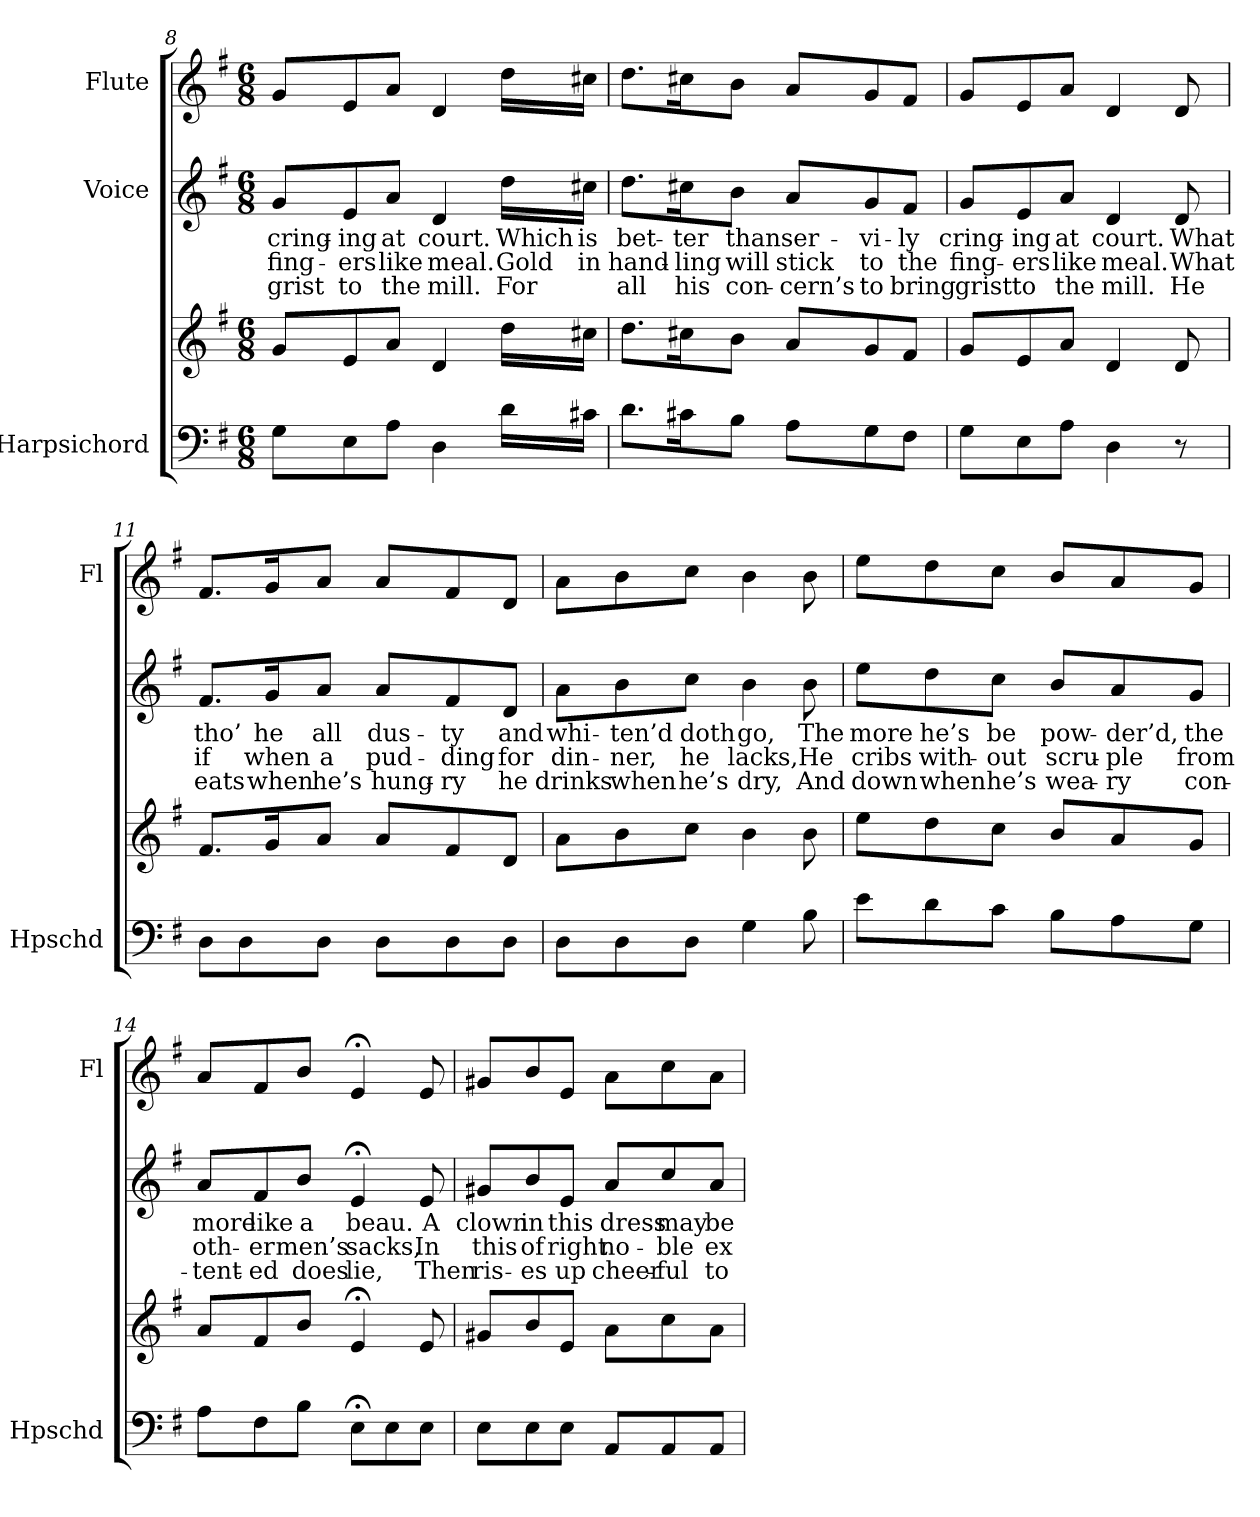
**kern	**kern	**kern	**text	**text	**text	**kern
*part3	*part3	*part2	*part2	*part2	*part2	*part1
*staff4	*staff3	*staff2	*staff2	*staff2	*staff2	*staff1
*I"Harpsichord	*	*I"Voice	*	*	*	*I"Flute
*I'Hpschd	*	*	*	*	*	*I'Fl
*clefF4	*clefG2	*clefG2	*	*	*	*clefG2
*k[f#]	*k[f#]	*k[f#]	*	*	*	*k[f#]
*M6/8	*M6/8	*M6/8	*	*	*	*M6/8
=8	=8	=8	=8	=8	=8	=8
!	!	!	!LO:LY:b	!LO:LY:b	!LO:LY:b	!
8G\L	8g/L	8g/L	cring-	fing-	grist	8g/L
!	!	!	!LO:LY:b	!LO:LY:b	!LO:LY:b	!
8E\	8e/	8e/	-ing	-ers	to	8e/
!	!	!	!LO:LY:b	!LO:LY:b	!LO:LY:b	!
8A\J	8a/J	8a/J	at	like	the	8a/J
!	!	!	!LO:LY:b	!LO:LY:b	!LO:LY:b	!
4D\	4d/	4d/	court.	meal.	mill.	4d/
!	!	!	!LO:LY:b	!LO:LY:b	!LO:LY:b	!
16d\LL	16dd\LL	16dd\LL	Which	Gold	For	16dd\LL
!	!	!	!LO:LY:b	!LO:LY:b	!	!
16c#X\JJ	16cc#X\JJ	16cc#X\JJ	is	in	.	16cc#X\JJ
=9	=9	=9	=9	=9	=9	=9
!	!	!	!LO:LY:b	!LO:LY:b	!LO:LY:b	!
8.d\L	8.dd\L	8.dd\L	bet-	hand-	all	8.dd\L
!	!	!	!LO:LY:b	!LO:LY:b	!LO:LY:b	!
16c#X\K	16cc#X\K	16cc#X\K	-ter	-ling	his	16cc#X\K
!	!	!	!LO:LY:b	!LO:LY:b	!LO:LY:b	!
8B\J	8b\J	8b\J	than	will	con-	8b\J
!	!	!	!LO:LY:b	!LO:LY:b	!LO:LY:b	!
8A\L	8a/L	8a/L	ser-	stick	-cern’s	8a/L
!	!	!	!LO:LY:b	!LO:LY:b	!LO:LY:b	!
8G\	8g/	8g/	-vi-	to	to	8g/
!	!	!	!LO:LY:b	!LO:LY:b	!LO:LY:b	!
8F#\J	8f#/J	8f#/J	-ly	the	bring	8f#/J
=10	=10	=10	=10	=10	=10	=10
!	!	!	!LO:LY:b	!LO:LY:b	!LO:LY:b	!
8G\L	8g/L	8g/L	cring-	fing-	grist	8g/L
!	!	!	!LO:LY:b	!LO:LY:b	!LO:LY:b	!
8E\	8e/	8e/	-ing	-ers	to	8e/
!	!	!	!LO:LY:b	!LO:LY:b	!LO:LY:b	!
8A\J	8a/J	8a/J	at	like	the	8a/J
!	!	!	!LO:LY:b	!LO:LY:b	!LO:LY:b	!
4D\	4d/	4d/	court.	meal.	mill.	4d/
!	!	!	!LO:LY:b	!LO:LY:b	!LO:LY:b	!
8r	8d/	8d/	What	What	He	8d/
!!LO:PB:g=z
=11	=11	=11	=11	=11	=11	=11
!	!	!	!LO:LY:b	!LO:LY:b	!LO:LY:b	!
8D\L	8.f#/L	8.f#/L	tho’	if	eats	8.f#/L
8D\	.	.	.	.	.	.
!	!	!	!LO:LY:b	!LO:LY:b	!LO:LY:b	!
.	16g/K	16g/K	he	when	when	16g/K
!	!	!	!LO:LY:b	!LO:LY:b	!LO:LY:b	!
8D\J	8a/J	8a/J	all	a	he’s	8a/J
!	!	!	!LO:LY:b	!LO:LY:b	!LO:LY:b	!
8D\L	8a/L	8a/L	dus-	pud-	hung-	8a/L
!	!	!	!LO:LY:b	!LO:LY:b	!LO:LY:b	!
8D\	8f#/	8f#/	-ty	-ding	-ry	8f#/
!	!	!	!LO:LY:b	!LO:LY:b	!LO:LY:b	!
8D\J	8d/J	8d/J	and	for	he	8d/J
=12	=12	=12	=12	=12	=12	=12
!	!	!	!LO:LY:b	!LO:LY:b	!LO:LY:b	!
8D\L	8a\L	8a\L	whi-	din-	drinks	8a\L
!	!	!	!LO:LY:b	!LO:LY:b	!LO:LY:b	!
8D\	8b\	8b\	-ten’d	-ner,	when	8b\
!	!	!	!LO:LY:b	!LO:LY:b	!LO:LY:b	!
8D\J	8cc\J	8cc\J	doth	he	he’s	8cc\J
!	!	!	!LO:LY:b	!LO:LY:b	!LO:LY:b	!
4G\	4b\	4b\	go,	lacks,	dry,	4b\
!	!	!	!LO:LY:b	!LO:LY:b	!LO:LY:b	!
8B\	8b\	8b\	The	He	And	8b\
=13	=13	=13	=13	=13	=13	=13
!	!	!	!LO:LY:b	!LO:LY:b	!LO:LY:b	!
8e\L	8ee\L	8ee\L	more	cribs	down	8ee\L
!	!	!	!LO:LY:b	!LO:LY:b	!LO:LY:b	!
8d\	8dd\	8dd\	he’s	with-	when	8dd\
!	!	!	!LO:LY:b	!LO:LY:b	!LO:LY:b	!
8c\J	8cc\J	8cc\J	be	-out	he’s	8cc\J
!	!	!	!LO:LY:b	!LO:LY:b	!LO:LY:b	!
8B\L	8b/L	8b/L	pow-	scru-	wea-	8b/L
!	!	!	!LO:LY:b	!LO:LY:b	!LO:LY:b	!
8A\	8a/	8a/	-der’d,	-ple	-ry	8a/
!	!	!	!LO:LY:b	!LO:LY:b	!LO:LY:b	!
8G\J	8g/J	8g/J	the	from	con-	8g/J
=14	=14	=14	=14	=14	=14	=14
!	!	!	!LO:LY:b	!LO:LY:b	!LO:LY:b	!
8A\L	8a/L	8a/L	more	oth-	-tent-	8a/L
!	!	!	!LO:LY:b	!LO:LY:b	!LO:LY:b	!
8F#\	8f#/	8f#/	like	-er	-ed	8f#/
!	!	!	!LO:LY:b	!LO:LY:b	!LO:LY:b	!
8B\J	8b/J	8b/J	a	men’s	does	8b/J
!	!	!	!LO:LY:b	!LO:LY:b	!LO:LY:b	!
8E;<\L	4e;</	4e;</	beau.	sacks,	lie,	4e;</
8E\	.	.	.	.	.	.
!	!	!	!LO:LY:b	!LO:LY:b	!LO:LY:b	!
8E\J	8e/	8e/	A	In	Then	8e/
!!LO:LB:g=z
=15	=15	=15	=15	=15	=15	=15
!	!	!	!LO:LY:b	!LO:LY:b	!LO:LY:b	!
8E\L	8g#X/L	8g#X/L	clown	this	ris-	8g#X/L
!	!	!	!LO:LY:b	!LO:LY:b	!LO:LY:b	!
8E\	8b/	8b/	in	of	-es	8b/
!	!	!	!LO:LY:b	!LO:LY:b	!LO:LY:b	!
8E\J	8e/J	8e/J	this	right	up	8e/J
!	!	!	!LO:LY:b	!LO:LY:b	!LO:LY:b	!
8AA/L	8a\L	8a/L	dress	no-	cheer-	8a\L
!	!	!	!LO:LY:b	!LO:LY:b	!LO:LY:b	!
8AA/	8cc\	8cc/	may	-ble	-ful	8cc\
!	!	!	!LO:LY:b	!LO:LY:b	!LO:LY:b	!
8AA/J	8a\J	8a/J	be	ex-	to	8a\J
=	=	=	=	=	=	=
*-	*-	*-	*-	*-	*-	*-
